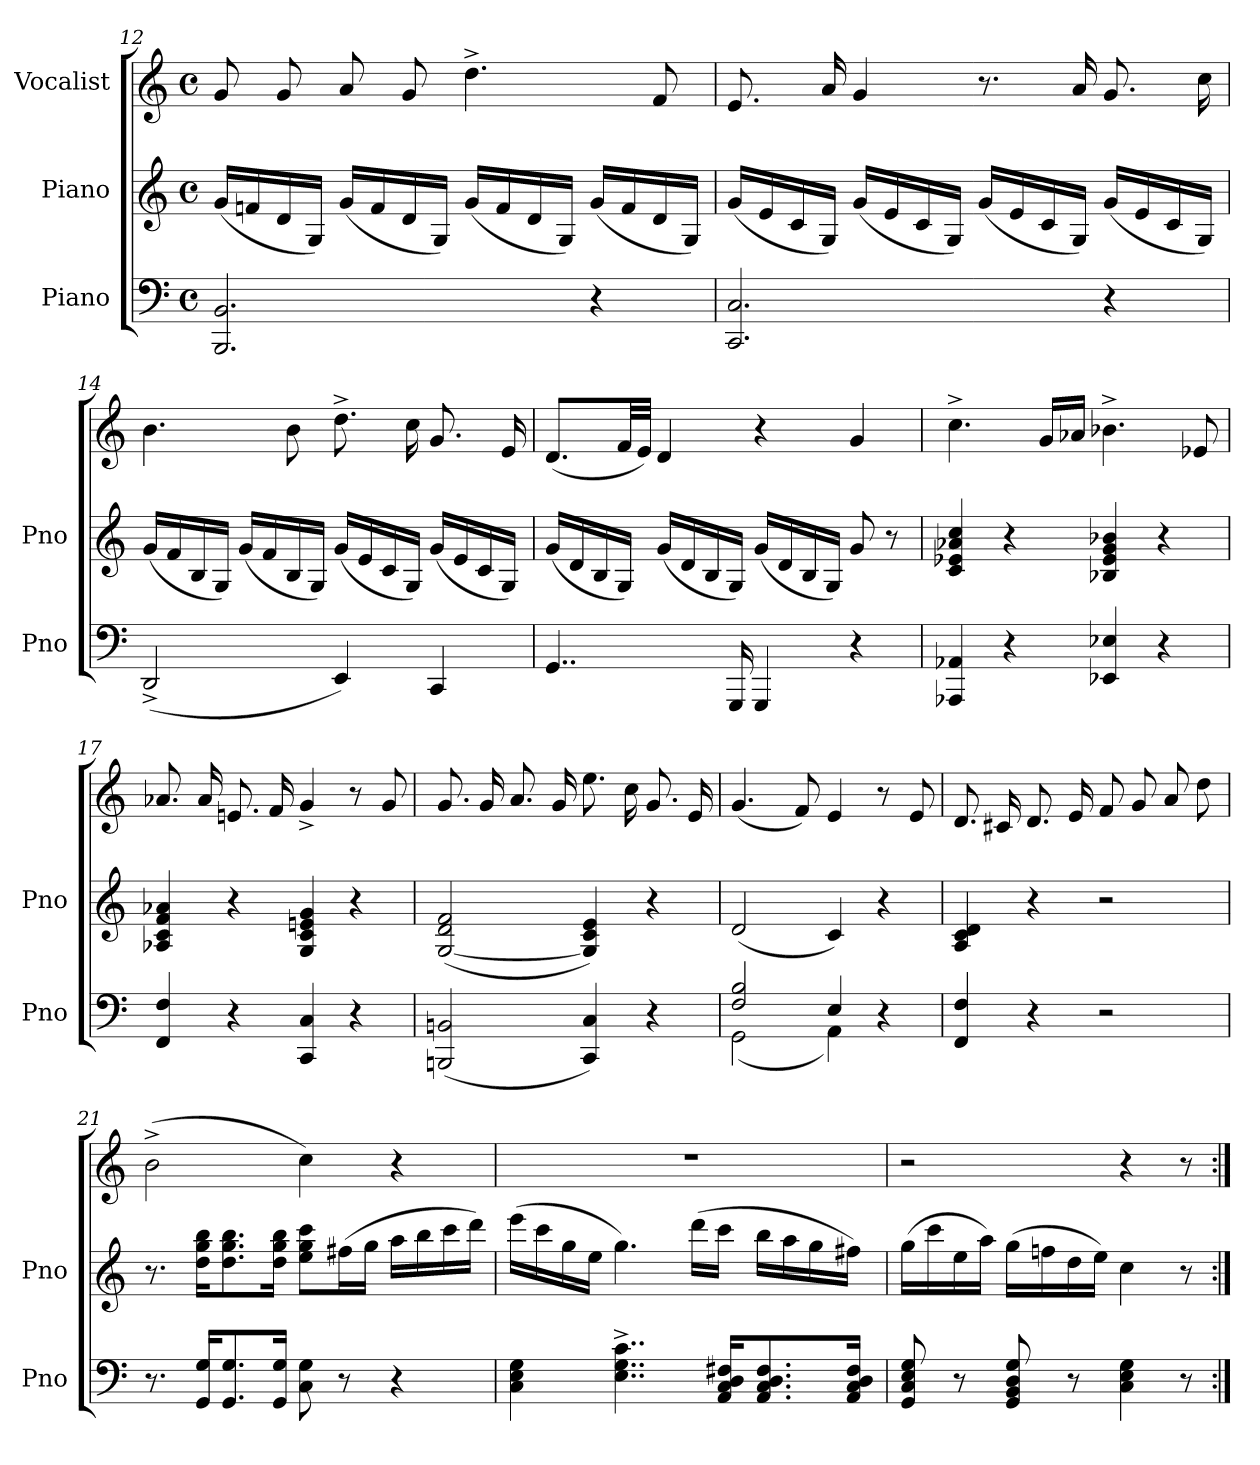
**kern	**kern	**kern
*part3	*part2	*part1
*staff3	*staff2	*staff1
*I"Piano	*I"Piano	*I"Vocalist
*I'Pno	*I'Pno	*
*clefF4	*clefG2	*clefG2
*k[]	*k[]	*k[]
*C:	*C:	*C:
*M4/4	*M4/4	*M4/4
*met(c)	*met(c)	*met(c)
=12	=12	=12
2.BBB 2.BB	(16gLL	8g
.	16fn	.
.	16d	8g
.	16GJJ)	.
.	(16gLL	8a
.	16f	.
.	16d	8g
.	16GJJ)	.
.	(16gLL	4.dd^
.	16f	.
.	16d	.
.	16GJJ)	.
4r	(16gLL	.
.	16f	.
.	16d	8f
.	16GJJ)	.
=13	=13	=13
2.CC 2.C	(16gLL	8.e
.	16e	.
.	16c	.
.	16GJJ)	16a
.	(16gLL	4g
.	16e	.
.	16c	.
.	16GJJ)	.
.	(16gLL	8.r
.	16e	.
.	16c	.
.	16GJJ)	16a
4r	(16gLL	8.g
.	16e	.
.	16c	.
.	16GJJ)	16cc
=14	=14	=14
(2DD^	(16gLL	4.b
.	16f	.
.	16B	.
.	16GJJ)	.
.	(16gLL	.
.	16f	.
.	16B	8b
.	16GJJ)	.
4EE)	(16gLL	8.dd^
.	16e	.
.	16c	.
.	16GJJ)	16cc
4CC	(16gLL	8.g
.	16e	.
.	16c	.
.	16GJJ)	16e
=15	=15	=15
4..GG	(16gLL	(8.dL
.	16d	.
.	16B	.
.	16GJJ)	32fLL
.	.	32eJJJ)
.	(16gLL	4d
.	16d	.
.	16B	.
16GGG	16GJJ)	.
4GGG	(16gLL	4r
.	16d	.
.	16B	.
.	16GJJ)	.
4r	8g	4g
.	8r	.
=16	=16	=16
4AAA-X 4AA-X	4c 4e-X 4a-X 4cc	4.cc^
4r	4r	.
.	.	16gLL
.	.	16a-XJJ
4EE-X 4E-X	4B-X 4e- 4g 4b-X	4.b-X^
4r	4r	.
.	.	8e-X
=17	=17	=17
4FF 4F	4A-X 4c 4f 4a-X	8.a-X
.	.	16a-
4r	4r	8.en
.	.	16f
4CC 4C	4G 4c 4en 4g	4g^
4r	4r	8r
.	.	8g
=18	=18	=18
(2BBBn 2BBn	([2G 2d 2f	8.g
.	.	16g
.	.	8.a
.	.	16g
4CC 4C)	4G] 4c 4e)	8.ee
.	.	16cc
4r	4r	8.g
.	.	16e
=19	=19	=19
*^	*	*
2F 2B	(2GG	(2d	(4.g
.	.	.	8f)
4E	4AA)	4c)	4e
4ryy	4r	4r	8r
.	.	.	8e
*v	*v	*	*
=20	=20	=20
4FF 4F	4A 4c 4d	8.d
.	.	16c#X
4r	4r	8.d
.	.	16e
2r	2r	8f
.	.	8g
.	.	8a
.	.	8dd
=21	=21	=21
8.r	8.r	(2b^
16GG 16GKL	16dd 16gg 16bbKL	.
8.GG 8.G	8.dd 8.gg 8.bb	.
16GG 16GJk	16dd 16gg 16bbJk	.
8C 8G	8ee 8gg 8cccL	4cc)
8r	(16ff#XL	.
.	16ggJJ	.
4r	16aaLL	4r
.	16bb	.
.	16ccc	.
.	16dddJJ)	.
=22	=22	=22
4C 4E 4G	(16eeeLL	1r
.	16ccc	.
.	16gg	.
.	16eeJJ	.
4..E^ 4..G^ 4..c^	4.gg)	.
.	(16dddLL	.
16AA 16C 16D 16F#XKL	16cccJJ	.
8.AA 8.C 8.D 8.F#	16bbLL	.
.	16aa	.
.	16gg	.
16AA 16C 16D 16F#Jk	16ff#XJJ)	.
=23	=23	=23
8GG 8C 8E 8G	(16ggLL	2r
.	16ccc	.
8r	16ee	.
.	16aaJJ)	.
8GG 8BB 8D 8G	(16ggLL	.
.	16ffn	.
8r	16dd	.
.	16eeJJ)	.
4C 4E 4G	4cc	4r
8r	8r	8r
=:|!	=:|!	=:|!
*-	*-	*-
